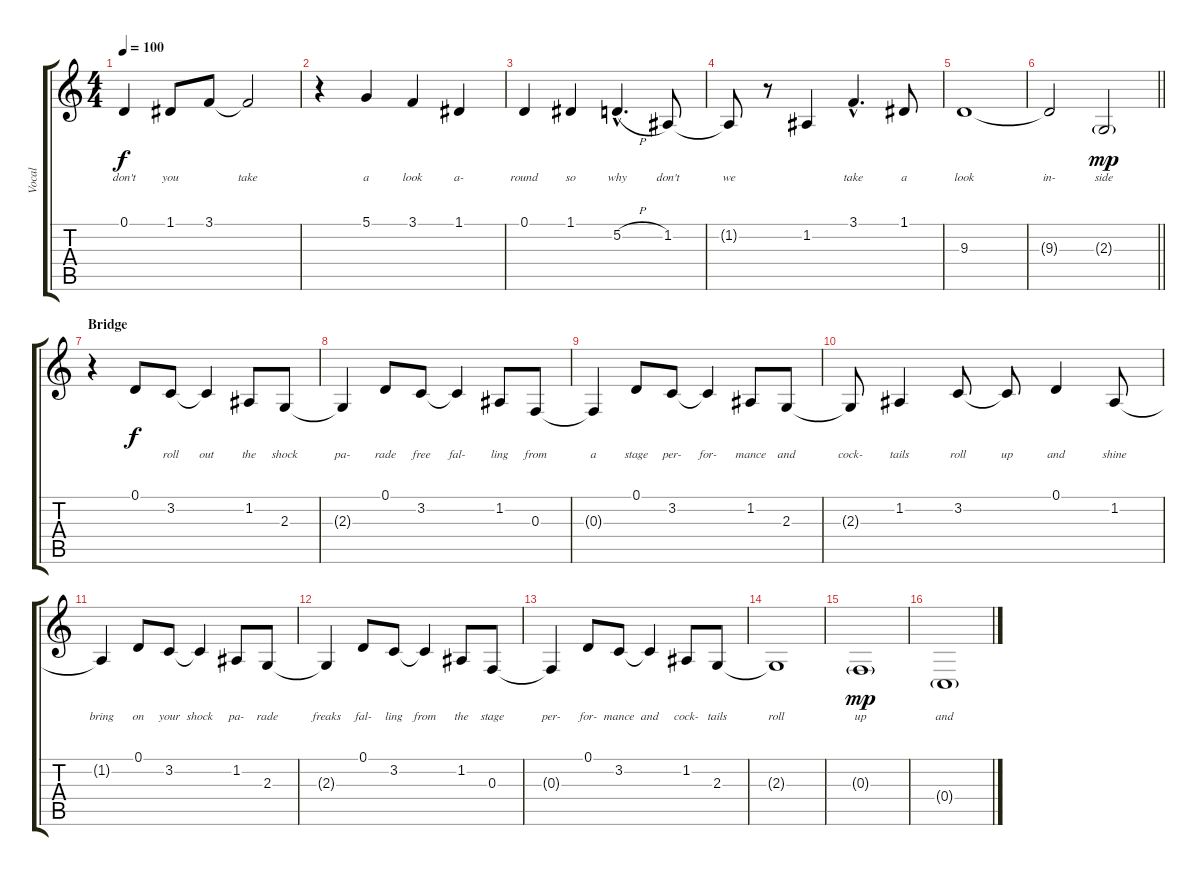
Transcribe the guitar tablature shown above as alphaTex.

\track ("Vocal" "Vocal") {instrument lead2sawtooth}
\staff {score tabs}
\tuning (D4 A3 F3 C3 G2 D2) {hide}
\ts (4 4)
\tempo 100
\clef g2
\ks c
0.1.4{lyrics (0 "don't") lyrics (1 "") lyrics (2 "") lyrics (3 "") lyrics (4 "") dy f} 1.1.8{lyrics (0 "you") lyrics (1 "") lyrics (2 "") lyrics (3 "") lyrics (4 "")} 3.1.8{lyrics (0 "") lyrics (1 "") lyrics (2 "") lyrics (3 "") lyrics (4 "")} 3.1{t}.2{lyrics (0 "take") lyrics (1 "") lyrics (2 "") lyrics (3 "") lyrics (4 "")} |
r.4 5.1.4{lyrics (0 "a") lyrics (1 "") lyrics (2 "") lyrics (3 "") lyrics (4 "")} 3.1.4{lyrics (0 "look") lyrics (1 "") lyrics (2 "") lyrics (3 "") lyrics (4 "")} 1.1.4{lyrics (0 "a-") lyrics (1 "") lyrics (2 "") lyrics (3 "") lyrics (4 "")} |
0.1.4{lyrics (0 "round") lyrics (1 "") lyrics (2 "") lyrics (3 "") lyrics (4 "")} 1.1.4{lyrics (0 "so") lyrics (1 "") lyrics (2 "") lyrics (3 "") lyrics (4 "")} 5.2{h hac}.4{d lyrics (0 "why") lyrics (1 "") lyrics (2 "") lyrics (3 "") lyrics (4 "")} 1.2.8{lyrics (0 "don't") lyrics (1 "") lyrics (2 "") lyrics (3 "") lyrics (4 "")} |
1.2{t}.8{lyrics (0 "we") lyrics (1 "") lyrics (2 "") lyrics (3 "") lyrics (4 "")} r.8 1.2.4{lyrics (0 "") lyrics (1 "") lyrics (2 "") lyrics (3 "") lyrics (4 "")} 3.1{hac}.4{d lyrics (0 "take") lyrics (1 "") lyrics (2 "") lyrics (3 "") lyrics (4 "")} 1.1.8{lyrics (0 "a") lyrics (1 "") lyrics (2 "") lyrics (3 "") lyrics (4 "")} |
9.3.1{lyrics (0 "look") lyrics (1 "") lyrics (2 "") lyrics (3 "") lyrics (4 "")} |
\barLineRight lightlight
9.3{t}.2{lyrics (0 "in-") lyrics (1 "") lyrics (2 "") lyrics (3 "") lyrics (4 "")} 2.3{g}.2{lyrics (0 "side") lyrics (1 "") lyrics (2 "") lyrics (3 "") lyrics (4 "") dy mp} |
\section ("" "Bridge")
r.4 0.1.8{lyrics (0 "") lyrics (1 "") lyrics (2 "") lyrics (3 "") lyrics (4 "") dy f} 3.2.8{lyrics (0 "roll") lyrics (1 "") lyrics (2 "") lyrics (3 "") lyrics (4 "")} 3.2{t}.4{lyrics (0 "out") lyrics (1 "") lyrics (2 "") lyrics (3 "") lyrics (4 "")} 1.2.8{lyrics (0 "the") lyrics (1 "") lyrics (2 "") lyrics (3 "") lyrics (4 "")} 2.3.8{lyrics (0 "shock") lyrics (1 "") lyrics (2 "") lyrics (3 "") lyrics (4 "")} |
2.3{t}.4{lyrics (0 "pa-") lyrics (1 "") lyrics (2 "") lyrics (3 "") lyrics (4 "")} 0.1.8{lyrics (0 "rade") lyrics (1 "") lyrics (2 "") lyrics (3 "") lyrics (4 "")} 3.2.8{lyrics (0 "free") lyrics (1 "") lyrics (2 "") lyrics (3 "") lyrics (4 "")} 3.2{t}.4{lyrics (0 "fal-") lyrics (1 "") lyrics (2 "") lyrics (3 "") lyrics (4 "")} 1.2.8{lyrics (0 "ling") lyrics (1 "") lyrics (2 "") lyrics (3 "") lyrics (4 "")} 0.3.8{lyrics (0 "from") lyrics (1 "") lyrics (2 "") lyrics (3 "") lyrics (4 "")} |
0.3{t}.4{lyrics (0 "a") lyrics (1 "") lyrics (2 "") lyrics (3 "") lyrics (4 "")} 0.1.8{lyrics (0 "stage") lyrics (1 "") lyrics (2 "") lyrics (3 "") lyrics (4 "")} 3.2.8{lyrics (0 "per-") lyrics (1 "") lyrics (2 "") lyrics (3 "") lyrics (4 "")} 3.2{t}.4{lyrics (0 "for-") lyrics (1 "") lyrics (2 "") lyrics (3 "") lyrics (4 "")} 1.2.8{lyrics (0 "mance") lyrics (1 "") lyrics (2 "") lyrics (3 "") lyrics (4 "")} 2.3.8{lyrics (0 "and") lyrics (1 "") lyrics (2 "") lyrics (3 "") lyrics (4 "")} |
2.3{t}.8{lyrics (0 "cock-") lyrics (1 "") lyrics (2 "") lyrics (3 "") lyrics (4 "")} 1.2.4{lyrics (0 "tails") lyrics (1 "") lyrics (2 "") lyrics (3 "") lyrics (4 "")} 3.2.8{lyrics (0 "roll") lyrics (1 "") lyrics (2 "") lyrics (3 "") lyrics (4 "")} 3.2{t}.8{lyrics (0 "up") lyrics (1 "") lyrics (2 "") lyrics (3 "") lyrics (4 "")} 0.1.4{lyrics (0 "and") lyrics (1 "") lyrics (2 "") lyrics (3 "") lyrics (4 "")} 1.2.8{lyrics (0 "shine") lyrics (1 "") lyrics (2 "") lyrics (3 "") lyrics (4 "")} |
1.2{t}.4{lyrics (0 "bring") lyrics (1 "") lyrics (2 "") lyrics (3 "") lyrics (4 "")} 0.1.8{lyrics (0 "on") lyrics (1 "") lyrics (2 "") lyrics (3 "") lyrics (4 "")} 3.2.8{lyrics (0 "your") lyrics (1 "") lyrics (2 "") lyrics (3 "") lyrics (4 "")} 3.2{t}.4{lyrics (0 "shock") lyrics (1 "") lyrics (2 "") lyrics (3 "") lyrics (4 "")} 1.2.8{lyrics (0 "pa-") lyrics (1 "") lyrics (2 "") lyrics (3 "") lyrics (4 "")} 2.3.8{lyrics (0 "rade") lyrics (1 "") lyrics (2 "") lyrics (3 "") lyrics (4 "")} |
2.3{t}.4{lyrics (0 "freaks") lyrics (1 "") lyrics (2 "") lyrics (3 "") lyrics (4 "")} 0.1.8{lyrics (0 "fal-") lyrics (1 "") lyrics (2 "") lyrics (3 "") lyrics (4 "")} 3.2.8{lyrics (0 "ling") lyrics (1 "") lyrics (2 "") lyrics (3 "") lyrics (4 "")} 3.2{t}.4{lyrics (0 "from") lyrics (1 "") lyrics (2 "") lyrics (3 "") lyrics (4 "")} 1.2.8{lyrics (0 "the") lyrics (1 "") lyrics (2 "") lyrics (3 "") lyrics (4 "")} 0.3.8{lyrics (0 "stage") lyrics (1 "") lyrics (2 "") lyrics (3 "") lyrics (4 "")} |
0.3{t}.4{lyrics (0 "per-") lyrics (1 "") lyrics (2 "") lyrics (3 "") lyrics (4 "")} 0.1.8{lyrics (0 "for-") lyrics (1 "") lyrics (2 "") lyrics (3 "") lyrics (4 "")} 3.2.8{lyrics (0 "mance") lyrics (1 "") lyrics (2 "") lyrics (3 "") lyrics (4 "")} 3.2{t}.4{lyrics (0 "and") lyrics (1 "") lyrics (2 "") lyrics (3 "") lyrics (4 "")} 1.2.8{lyrics (0 "cock-") lyrics (1 "") lyrics (2 "") lyrics (3 "") lyrics (4 "")} 2.3.8{lyrics (0 "tails") lyrics (1 "") lyrics (2 "") lyrics (3 "") lyrics (4 "")} |
2.3{t}.1{lyrics (0 "roll") lyrics (1 "") lyrics (2 "") lyrics (3 "") lyrics (4 "")} |
0.3{g}.1{lyrics (0 "up") lyrics (1 "") lyrics (2 "") lyrics (3 "") lyrics (4 "") dy mp} |
0.4{g}.1{lyrics (0 "and") lyrics (1 "") lyrics (2 "") lyrics (3 "") lyrics (4 "")}
